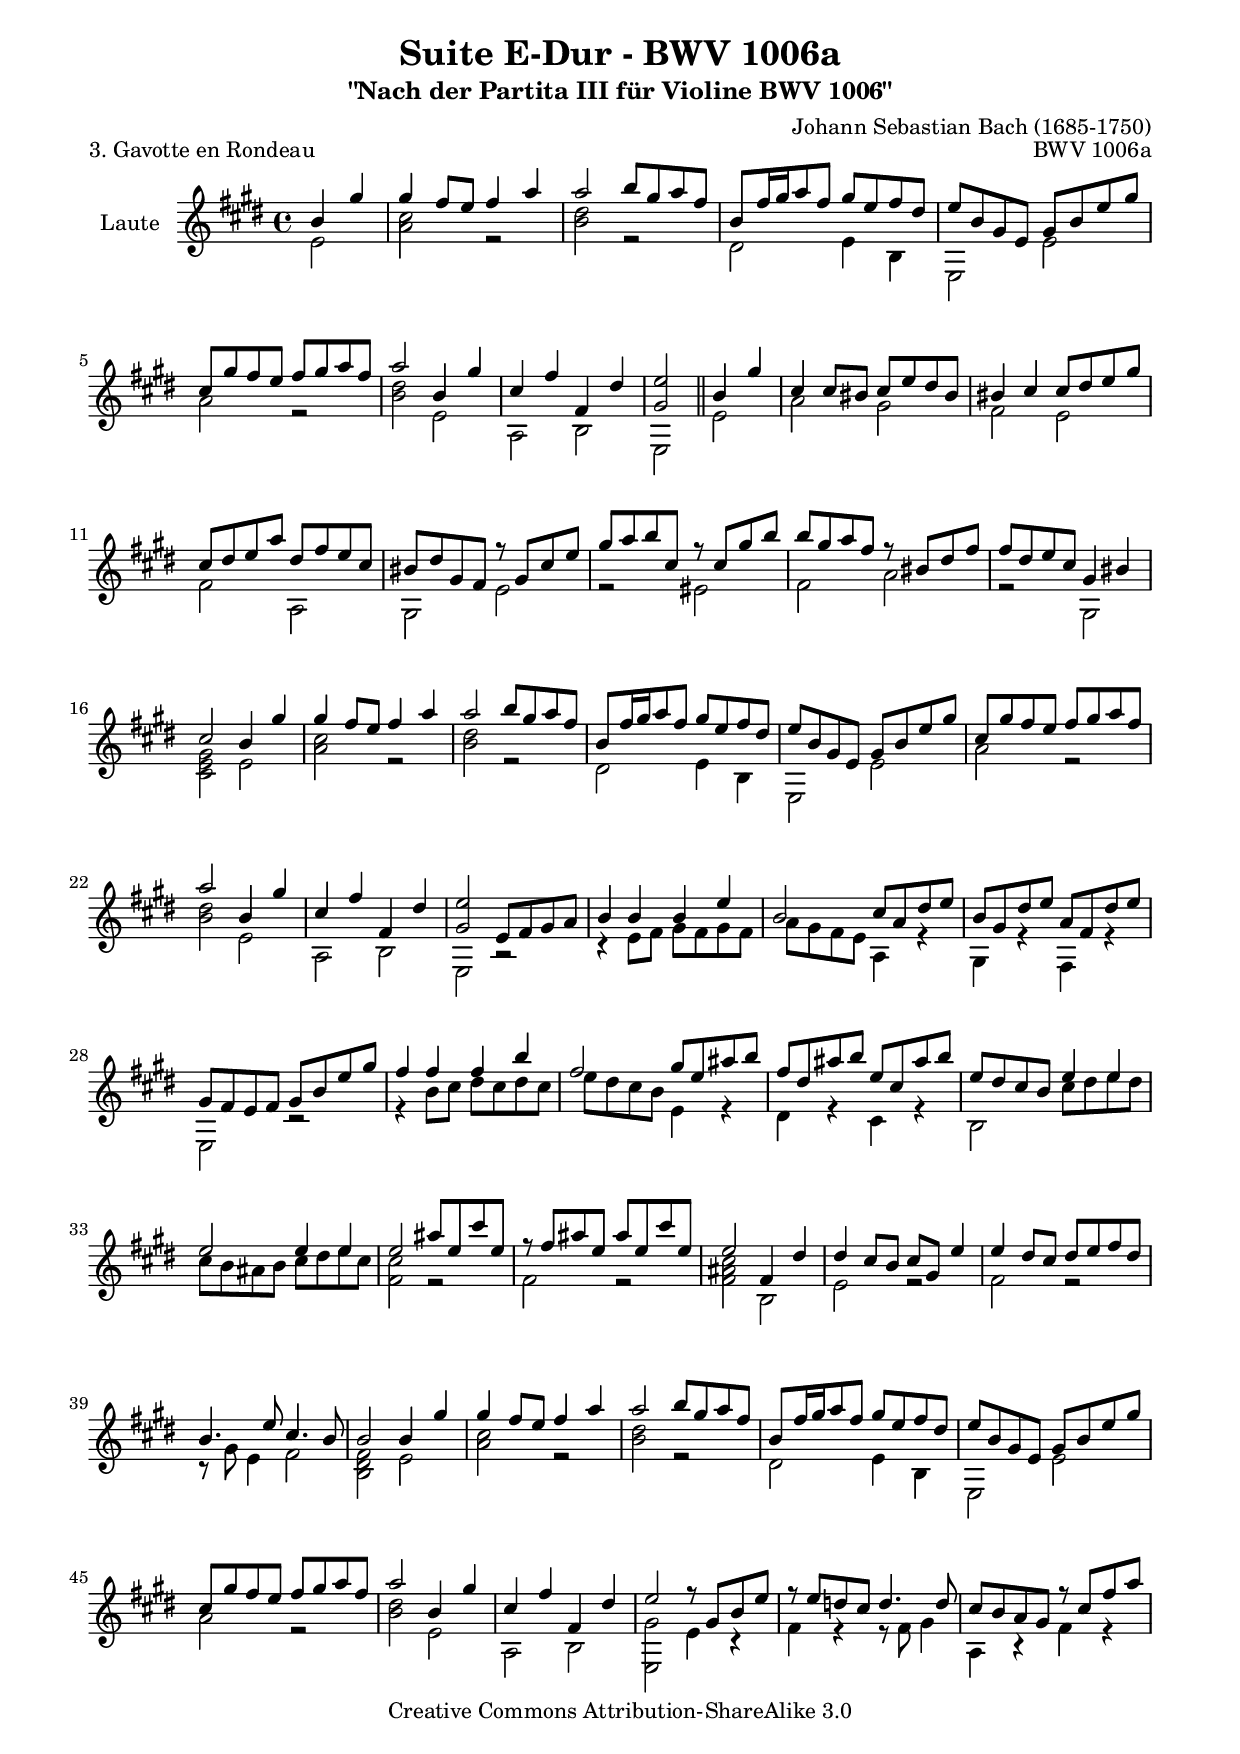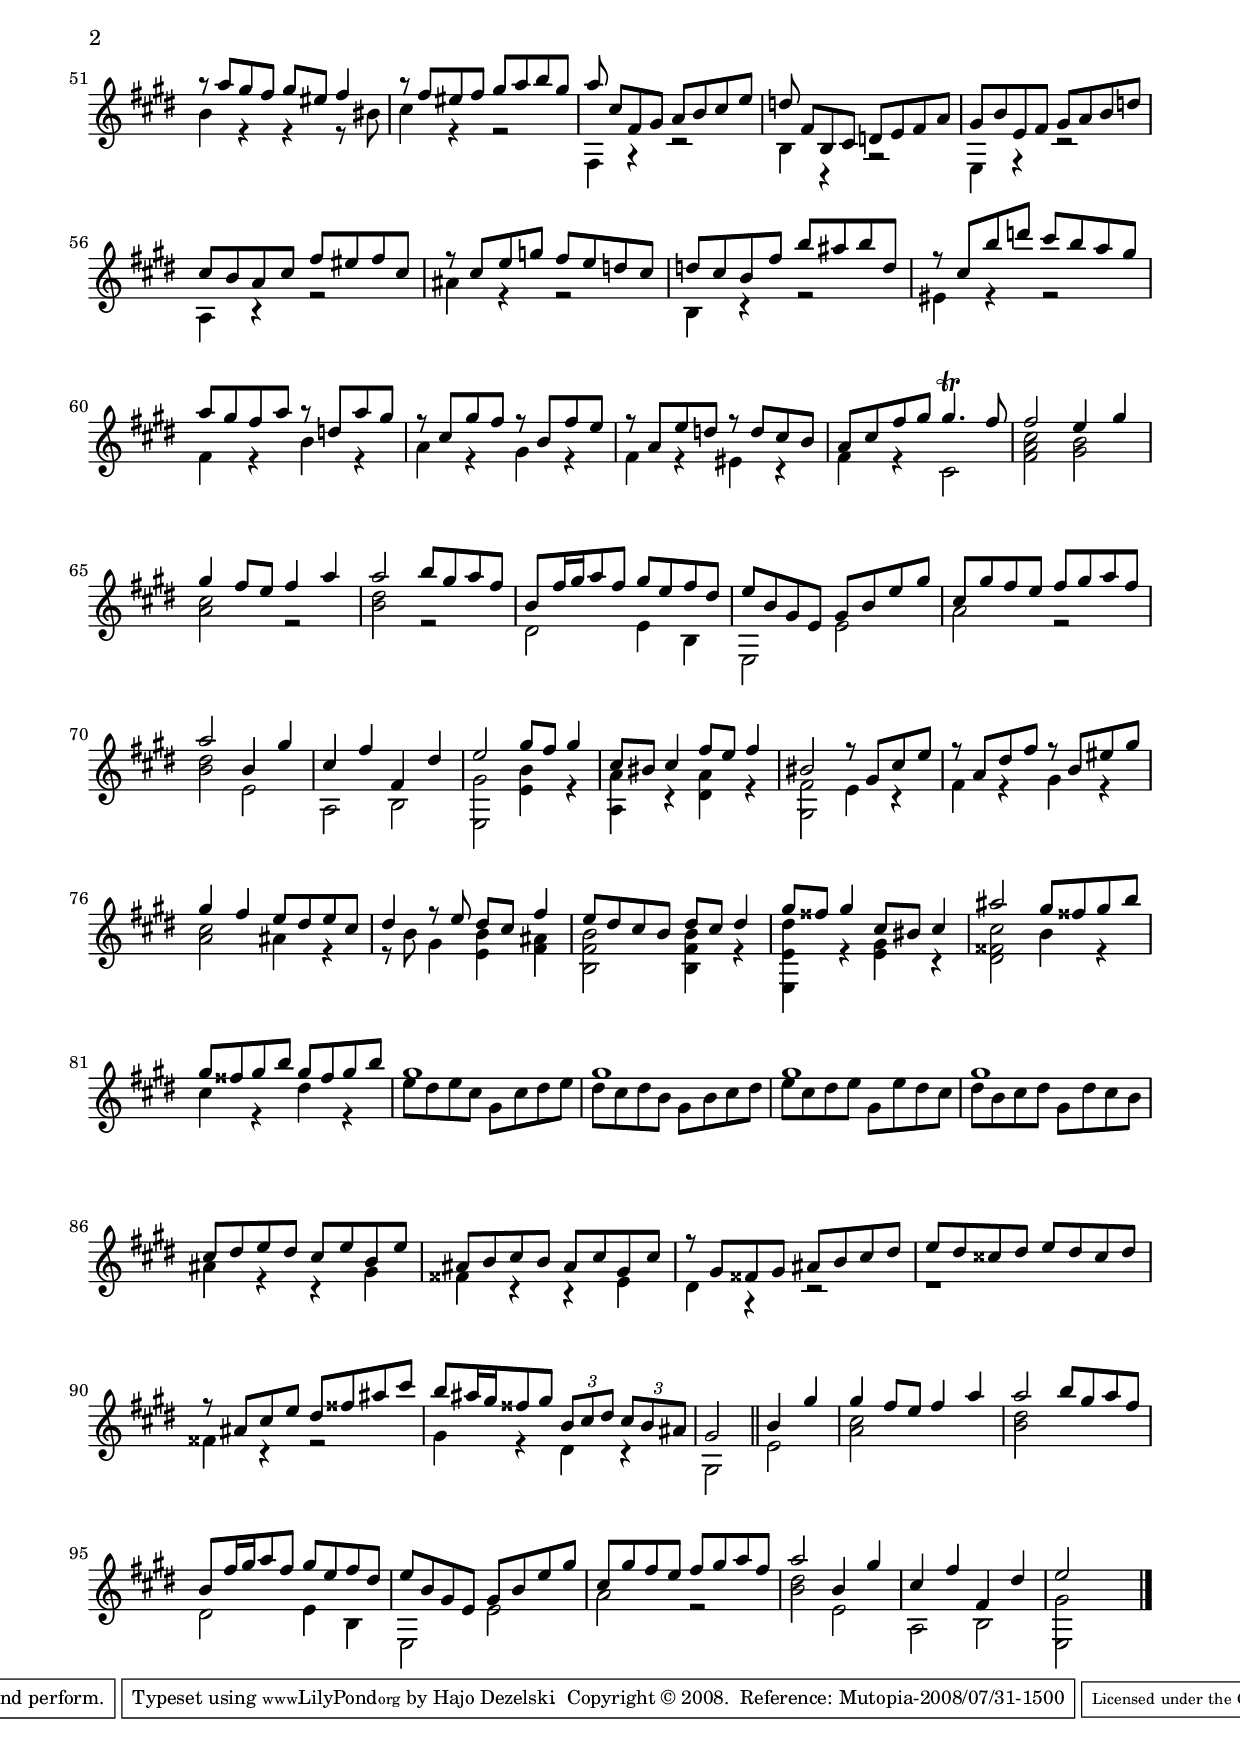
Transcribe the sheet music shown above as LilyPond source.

\version "2.11.49"

\paper {
    page-top-space = #0.0
    %indent = 0.0
    line-width = 18.0\cm
    ragged-bottom = ##f
    ragged-last-bottom = ##f
}

% #(set-default-paper-size "a4")

#(set-global-staff-size 19)

\header {
        title = "Suite E-Dur - BWV 1006a"
        subtitle = "\"Nach der Partita III für Violine BWV 1006\""
        piece = "3. Gavotte en Rondeau"
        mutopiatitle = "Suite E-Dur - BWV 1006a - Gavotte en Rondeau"
        composer = "Johann Sebastian Bach (1685-1750)"
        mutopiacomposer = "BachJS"
        opus = "BWV 1006a"
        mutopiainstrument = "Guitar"
		arrangement = "Hajo Dezelski"
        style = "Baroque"
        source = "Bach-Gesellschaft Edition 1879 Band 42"
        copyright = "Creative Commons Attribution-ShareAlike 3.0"
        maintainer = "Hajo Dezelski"
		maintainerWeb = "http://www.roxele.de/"
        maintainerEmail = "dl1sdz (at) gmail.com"
	
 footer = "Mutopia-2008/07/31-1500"
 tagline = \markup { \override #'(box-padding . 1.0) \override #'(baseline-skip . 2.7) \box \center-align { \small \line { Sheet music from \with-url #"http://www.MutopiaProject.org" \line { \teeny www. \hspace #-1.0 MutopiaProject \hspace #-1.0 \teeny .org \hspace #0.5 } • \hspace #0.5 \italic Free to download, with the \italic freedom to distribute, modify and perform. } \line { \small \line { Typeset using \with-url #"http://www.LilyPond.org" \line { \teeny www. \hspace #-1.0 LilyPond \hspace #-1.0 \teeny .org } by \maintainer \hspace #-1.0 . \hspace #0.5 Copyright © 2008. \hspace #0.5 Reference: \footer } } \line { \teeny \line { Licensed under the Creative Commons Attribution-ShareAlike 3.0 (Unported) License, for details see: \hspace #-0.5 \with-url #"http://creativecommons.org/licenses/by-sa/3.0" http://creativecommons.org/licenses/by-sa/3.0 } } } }
}

melodyOne = \relative b' {

	    \partial 2  b4 gis'4 | % 0
		gis4 fis8 [ e ] fis4 a | % 1
		a2 b8 [ gis a fis ] | % 2
		b,8 [ fis'16 gis a8 fis ] gis [ e fis dis ] | % 3
		e8 [ b gis e ] gis [ b e gis ] | % 4
		cis,8 [ gis' fis e ] fis [ gis a fis ] | % 5
		a2 b,4 gis' | % 6
		cis,4 fis fis, dis' | % 7
		<gis, e'>2 \bar "||" b4 gis' | % 8
		cis,4 cis8 [ bis ] cis [ e dis bis ] | % 9
		bis4 cis cis8 [ dis e gis ] | % 10
		cis,8 [ dis e a ] dis, [ fis e cis ] | % 11
		bis8 [ dis gis, fis ] r8 gis8 [ cis e ] | % 12
		gis8 [ a b cis, ] r8  cis8 [gis' b ] | % 13
		b8 [ gis a fis ] r8 bis,8 [dis fis ] | % 14
		fis8 [ dis e cis ] gis4 bis | % 15
		cis2 b4 gis' | % 16
		gis4 fis8 [ e ] fis4 a | % 17
		a2 b8 [ gis a fis ] | % 18
		b,8 [ fis'16 gis a8 fis ] gis [ e fis dis ] | % 19
		e8 [ b gis e ] gis [ b e gis ] | %20
		cis,8 [ gis' fis e ] fis [ gis a fis ] | % 21
		a2 b,4 gis' | % 22
		cis,4 fis fis, dis' | % 23
		<gis, e'>2 e8 [ fis gis a ] | % 24
		b4 b b e | % 25
	    b2 cis8 [ a dis e] | % 26
	   	b8 [ gis dis' e ] a, [ fis dis' e ] | % 27
		gis,8 [ fis e fis ] gis [ b e gis ] | % 28
		fis4 fis fis b | % 29
		fis2 gis8 [ e ais b ] | % 30
		fis8 [ dis ais' b ] e, [ cis ais' b ] | % 31
		e,8 [ dis cis b ] e4 e ] | % 32
		e2 e4 e | % 33
		e2 ais8 [ e cis' e, ] | % 34
		r8 fis8 [ ais e] ais [ e cis' e, ] | % 35
		e2  fis,4 dis'4  | % 36
		dis4 cis8 [ b ] cis8 [ gis ] e'4 | % 37
		e4 dis8 [ cis ] dis [ e fis dis ] | % 38
		b4. e8 cis4. b8 | % 39
		b2 b4 gis' | % 40
		gis4 fis8 [ e ] fis4 a | % 41
		a2 b8 [ gis a fis ] | % 42
		b,8 [ fis'16 gis a8 fis ] gis [ e fis dis ] | % 43
		e8 [ b gis e ] gis [ b e gis ] | % 44
		cis,8 [ gis' fis e ] fis [ gis a fis ] | % 45
		a2 b,4 gis' | % 46
		cis,4 fis fis, dis' | % 47
		e2 r8 gis,8 [ b e ] | % 48
		r8 e8 [ d cis ] d4. d8 | % 49
		cis8 [ b a gis ] r8 cis8 [ fis a ] | % 50
		r8 a8 [gis fis ] gis [ eis]  fis4| % 51
		r8 fis8 [ eis fis ] gis [ a b gis ] | % 52
		a8 cis, [fis, gis ] a [ b cis e ] | % 53
		d8 fis, [ b, cis ] d [ e fis a ] | % 54
		gis8 [ b e, fis ] gis [ a b d ] | % 55
		cis8 [ b a cis ] fis [ eis fis cis ] | % 56
		r8 cis [ e g ] fis [ e d cis ] | % 57
		d8 [ cis b fis' ] b [ ais b d, ] | % 58
		r8 cis8 [  b' d ] cis [ b a gis ] | % 59
		a8 [ gis fis a ] r8 d,8 [ a' gis ] | % 60
		r8 cis,8 [ gis' fis ] r8 b,8 [ fis' e ] | % 61
		r8 a,8 [ e' d ] r8 d8 [ cis b ] | % 62
		a8 [ cis fis gis ] gis4. \trill fis8 | % 63
		fis2 e4 gis | % 64
		gis4  fis8 [ e ] fis4 a | % 65
		a2 b8 [ gis a fis ] | % 66
		b,8 [ fis'16 gis a8 fis ] gis [ e fis dis ] | % 67
		e8 [ b gis e ] gis [ b e gis ] | % 68
		cis,8 [ gis' fis e ] fis [ gis a fis ] | % 69
		a2 b,4 gis' | % 70
		cis,4 fis fis, dis' | % 71
		e2 gis8 [ fis ] gis4 | % 72
		cis,8 [ bis ] cis4 fis8 [ e ] fis4 | % 73
		bis,2 r8 gis8 [ cis e ] | % 74
		r8 a,8 [ dis fis ] r8 b,8 [ eis gis ] | % 75
		gis4 fis e8 [ dis e cis ] | % 76
		dis4 r8 e8 dis8 [ cis ] fis4 | % 77
		e8 [ dis cis b ] dis [ cis ] dis4 | % 78
		gis8 [ fisis ] gis4 cis,8 [ bis ] cis4 | % 79
		ais'2 gis8 [ fisis gis b ] | % 80
		gis8 [ fisis gis b ] gis [ fisis gis b ] | % 81
		gis1  | % 82
		gis1 | % 83
    	gis1 | % 84
		gis1 | % 85
		cis,8 [ dis e dis ] cis [ e b e ] | % 86
		ais,8 [ b cis b ] ais [ cis gis cis ] | % 87
		r8 gis8 [ fisis gis ] ais [ b cis dis ] | % 88
		e [ dis cisis dis ] e [ dis cisis dis ] | % 89
		r8 ais8 [ cis e ] dis [ fisis ais cis ] | % 90
		b8 [ ais16 gis fisis8 gis ] 
		\times 2/3 { b,8 [ cis dis ] } 
		\times 2/3 { cis8 [ b ais ]} | % 91
		gis2  \bar "||" b4 gis' | % 92
		gis4  fis8 [ e ] fis4 a | % 93
		a2 b8 [ gis a fis ] | % 94
		b,8 [ fis'16 gis a8 fis ] gis [ e fis dis ] | % 95
		e8 [ b gis e ] gis [ b e gis ] | % 96
		cis,8 [ gis' fis e ] fis [ gis a fis ] | % 97
		a2 b,4 gis' | % 98
		cis,4 fis fis, dis' | % 99
		e2 s2 \bar "|." % 100
    
}


melodyTwo =  \relative e' {
		\partial 2 e2  | % 0
		<a cis>2 r2 | % 1
		<b dis>2 r2 | % 2
		dis,2 e4 b4 | % 3
		e,2 e' | % 4
		a2 r2 | % 5
		<b dis>2 e, | % 6
		a,2 b | % 7
		e,2  \bar "||" e'2 | % 8
	   a2 gis | % 9
	   fis2 e2 | % 10
	   fis2 a,2 | % 11	   
	   gis2 e'2 | % 12
	   r2 eis2 | % 13
	   fis2 a2 | % 14
	   r2 gis,2| % 15
	   <cis e gis>2 e2 | % 16
	   <a cis>2 r2 | % 17
	   <b dis>2 r2 | % 18
	   dis,2 e4 b | % 19
	   e,2 e'2 | % 20
	   a2 r2 | % 21
	   <b dis>2 e,2 | % 22
	   a,2 b | % 23
	   e,2 r2 | % 24
	   r4 e'8 [ fis ] gis [ fis gis fis ]  | % 25
	   a8 [ gis fis e] a,4 r4 | % 26
	   gis4 r4 fis4 r4 | % 27
	   e2 r2 | % 28
	   r4 b''8 [ cis ] dis [ cis dis cis ] | % 29
	   e8 [ dis cis b] e,4 r4 | % 30
	   dis4 r4 cis4 r4 | % 31
	   b2 cis'8 [ dis e dis ] | % 32
	   cis8 [ b ais b ] cis [ dis e cis ] | % 33
	   <fis, cis'>2 r2 | % 34
	   fis2 r2 | % 35
	   <fis ais cis>2 b,2 | % 36
	   e2 r2 | % 37
	   fis2 r2 | % 38
	   r8 gis8 e4 fis2 | % 39
	   <b, dis fis>2 e2 | % 40
	   <a cis>2 r2 | % 41
	   <b dis>2 r2 | % 42
	   dis,2 e4 b4 | % 43
	   e,2 e'2 | % 44
	   a2 r2 | % 45
	   <b dis>2 e,2 | % 46
	   a,2 b2 | % 47
	   <e, gis'>2 e'4 r4 | % 48
	   fis4 r4 r8 fis8 gis4  | % 49
	   a,4 r4 fis'4 r4 | % 50
	   b4 r4 r4 r8 bis8 | % 51	   
	   cis4 r4 r2 | % 52
	   fis,,4 r4 r2 | % 53
	   b4 r4 r2 | % 54
	   e,4 r4 r2 | % 55
	   a4 r4 r2 | % 56
	   ais'4 r4 r2 | % 57
	   b,4 r4 r2 | % 58
	   eis4 r4 r2 | % 59
	   fis4 r4 b4 r4 | % 60
	   a4 r4 gis4 r4 | % 61
	   fis4 r4 eis4 r4 | % 62
	   fis4 r4 cis2 | % 63
	   <fis a cis>2 <gis b>2 | % 64
	   <a cis>2 r2 | % 65
	   <b dis>2 r2 | % 66
	   dis,2 e4 b | % 67
	   e,2 e'2 | % 68
	   a2 r2 | % 69
	   <b dis>2 e,2 | % 70
	   a,2 b2 | % 71
	   <e, gis'>2 <e' b'>4 r4 | % 72
	   <a, a'>4 r4 <dis a'>4 r4 | % 73
	   <gis, fis'>2 e'4 r4| % 74
	   fis4 r4 gis4 r4  | % 75
	   <a cis>2  ais4 r4 | % 76
	   r8 b8 gis4 <e b'> <fis ais> | % 77
	   <b, fis' b>2 <b fis' b>4 r4 | % 78
	   <e, e' dis'>4 r4 <e' gis>4 r4 | % 79
	   <dis fisis cis'>2 b'4 r4 | % 80
	   cis4 r4 dis4 r4 | % 81
	   e8 [ dis e cis ] gis [ cis dis e ] | % 82
	   dis8 [ cis dis b ] gis [ b cis dis ] | % 83
	   e8 [ cis dis e ] gis, [ e' dis cis ] | % 84
	   dis8 [ b cis dis ] gis, [ dis' cis b ] | % 85
	   ais4 r4 r4 gis4 | % 86
	   fisis4 r4 r4 e4 | % 87
	   dis4 r4 r2 | % 88
	   r1 | % 89
	   fisis4 r4 r2 | % 90
	   gis4 r4 dis4 r4 | % 91
	   gis,2  \bar "||" e'2 | % 92
	   <a cis>2 s2 | % 93
	   <b dis>2 s2 | % 94
	   dis,2 e4 b4 | % 95
	   e,2 e' | % 96
	   a2 r2  | % 97
	   <b dis>2 e,2 | % 98
	   a,2 b2 | % 99
	   <e, gis'>2 s2 \bar "|." % 100
	
}


melody = << \melodyOne \\ \melodyTwo >>

% The score definition

\score {
	\context Staff << 
        \set Staff.instrumentName = "Laute"
	\set Staff.midiInstrument = "acoustic guitar nylon"
        { \clef treble \key e \major \time 4/4 \melody  }
    >>
	\layout { }
 	 \midi { }

}
